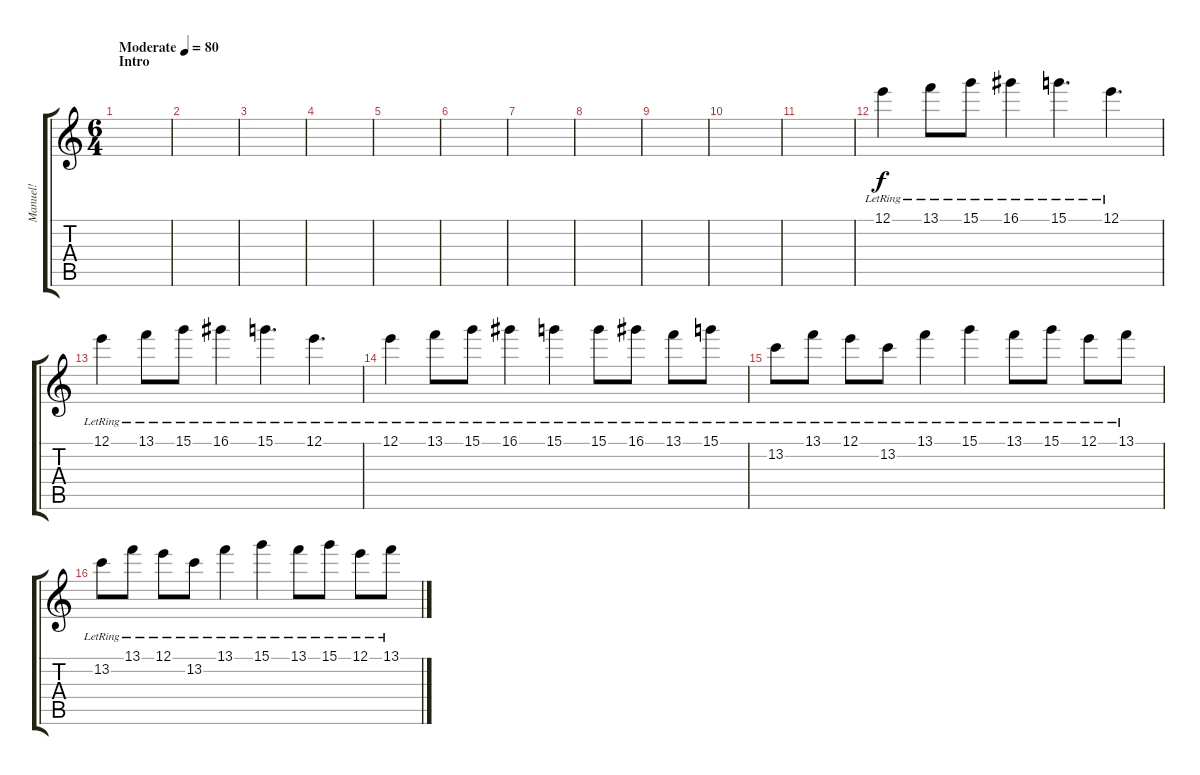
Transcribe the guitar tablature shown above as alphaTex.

\track ("Manuel!" "Manuel!") {instrument electricguitarclean}
\staff {score tabs}
\tuning (E4 B3 G3 D3 A2 E2) {hide}
\ts (6 4)
\section ("" "Intro")
\tempo (80 "Moderate")
\clef g2
\ks c
|
|
|
|
|
|
|
|
|
|
|
12.1{lr}.4 13.1{lr}.8 15.1{lr}.8 16.1{lr}.4 15.1{lr}.4{d} 12.1{lr}.4{d} |
12.1{lr}.4 13.1{lr}.8 15.1{lr}.8 16.1{lr}.4 15.1{lr}.4{d} 12.1{lr}.4{d} |
12.1{lr}.4 13.1{lr}.8 15.1{lr}.8 16.1{lr}.4 15.1{lr}.4 15.1{lr}.8 16.1{lr}.8 13.1{lr}.8 15.1{lr}.8 |
13.2{lr}.8 13.1{lr}.8 12.1{lr}.8 13.2{lr}.8 13.1{lr}.4 15.1{lr}.4 13.1{lr}.8 15.1{lr}.8 12.1{lr}.8 13.1{lr}.8 |
13.2{lr}.8 13.1{lr}.8 12.1{lr}.8 13.2{lr}.8 13.1{lr}.4 15.1{lr}.4 13.1{lr}.8 15.1{lr}.8 12.1{lr}.8 13.1{lr}.8
